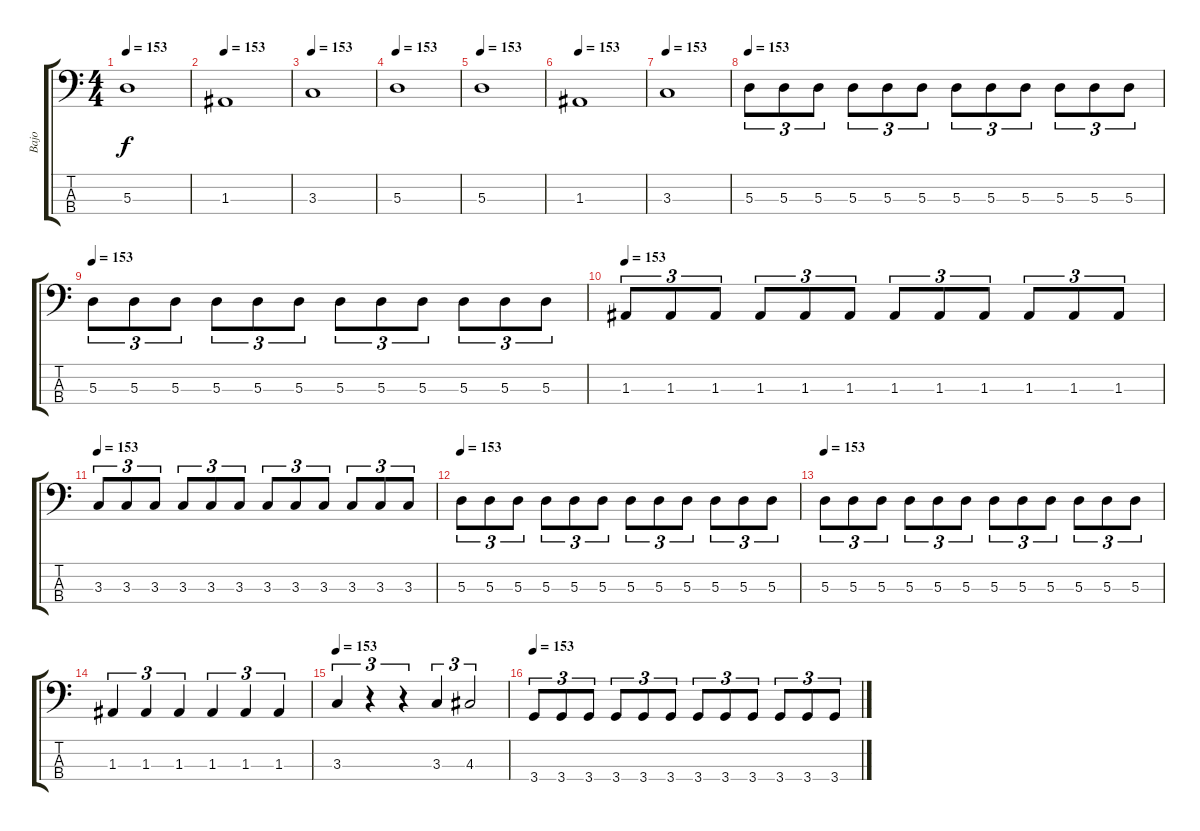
\track ("Bajo" "Bajo") {instrument electricbasspick}
\staff {score tabs}
\tuning (G2 D2 A1 E1) {hide}
\ts (4 4)
\tempo 153
\clef f4
\ks c
5.3.1{dy f} |
\tempo 153
1.3.1 |
\tempo 153
3.3.1 |
\tempo 153
5.3.1 |
\tempo 153
5.3.1 |
\tempo 153
1.3.1 |
\tempo 153
3.3.1 |
\tempo 153
5.3.8{tu (3 2)} 5.3.8{tu (3 2)} 5.3.8{tu (3 2)} 5.3.8{tu (3 2)} 5.3.8{tu (3 2)} 5.3.8{tu (3 2)} 5.3.8{tu (3 2)} 5.3.8{tu (3 2)} 5.3.8{tu (3 2)} 5.3.8{tu (3 2)} 5.3.8{tu (3 2)} 5.3.8{tu (3 2)} |
\tempo 153
5.3.8{tu (3 2)} 5.3.8{tu (3 2)} 5.3.8{tu (3 2)} 5.3.8{tu (3 2)} 5.3.8{tu (3 2)} 5.3.8{tu (3 2)} 5.3.8{tu (3 2)} 5.3.8{tu (3 2)} 5.3.8{tu (3 2)} 5.3.8{tu (3 2)} 5.3.8{tu (3 2)} 5.3.8{tu (3 2)} |
\tempo 153
1.3.8{tu (3 2)} 1.3.8{tu (3 2)} 1.3.8{tu (3 2)} 1.3.8{tu (3 2)} 1.3.8{tu (3 2)} 1.3.8{tu (3 2)} 1.3.8{tu (3 2)} 1.3.8{tu (3 2)} 1.3.8{tu (3 2)} 1.3.8{tu (3 2)} 1.3.8{tu (3 2)} 1.3.8{tu (3 2)} |
\tempo 153
3.3.8{tu (3 2)} 3.3.8{tu (3 2)} 3.3.8{tu (3 2)} 3.3.8{tu (3 2)} 3.3.8{tu (3 2)} 3.3.8{tu (3 2)} 3.3.8{tu (3 2)} 3.3.8{tu (3 2)} 3.3.8{tu (3 2)} 3.3.8{tu (3 2)} 3.3.8{tu (3 2)} 3.3.8{tu (3 2)} |
\tempo 153
5.3.8{tu (3 2)} 5.3.8{tu (3 2)} 5.3.8{tu (3 2)} 5.3.8{tu (3 2)} 5.3.8{tu (3 2)} 5.3.8{tu (3 2)} 5.3.8{tu (3 2)} 5.3.8{tu (3 2)} 5.3.8{tu (3 2)} 5.3.8{tu (3 2)} 5.3.8{tu (3 2)} 5.3.8{tu (3 2)} |
\tempo 153
5.3.8{tu (3 2)} 5.3.8{tu (3 2)} 5.3.8{tu (3 2)} 5.3.8{tu (3 2)} 5.3.8{tu (3 2)} 5.3.8{tu (3 2)} 5.3.8{tu (3 2)} 5.3.8{tu (3 2)} 5.3.8{tu (3 2)} 5.3.8{tu (3 2)} 5.3.8{tu (3 2)} 5.3.8{tu (3 2)} |
1.3.4{tu (3 2)} 1.3.4{tu (3 2)} 1.3.4{tu (3 2)} 1.3.4{tu (3 2)} 1.3.4{tu (3 2)} 1.3.4{tu (3 2)} |
\tempo 153
3.3.4{tu (3 2)} r.4{tu (3 2)} r.4{tu (3 2)} 3.3.4{tu (3 2)} 4.3.2{tu (3 2)} |
\tempo 153
3.4.8{tu (3 2)} 3.4.8{tu (3 2)} 3.4.8{tu (3 2)} 3.4.8{tu (3 2)} 3.4.8{tu (3 2)} 3.4.8{tu (3 2)} 3.4.8{tu (3 2)} 3.4.8{tu (3 2)} 3.4.8{tu (3 2)} 3.4.8{tu (3 2)} 3.4.8{tu (3 2)} 3.4.8{tu (3 2)}
